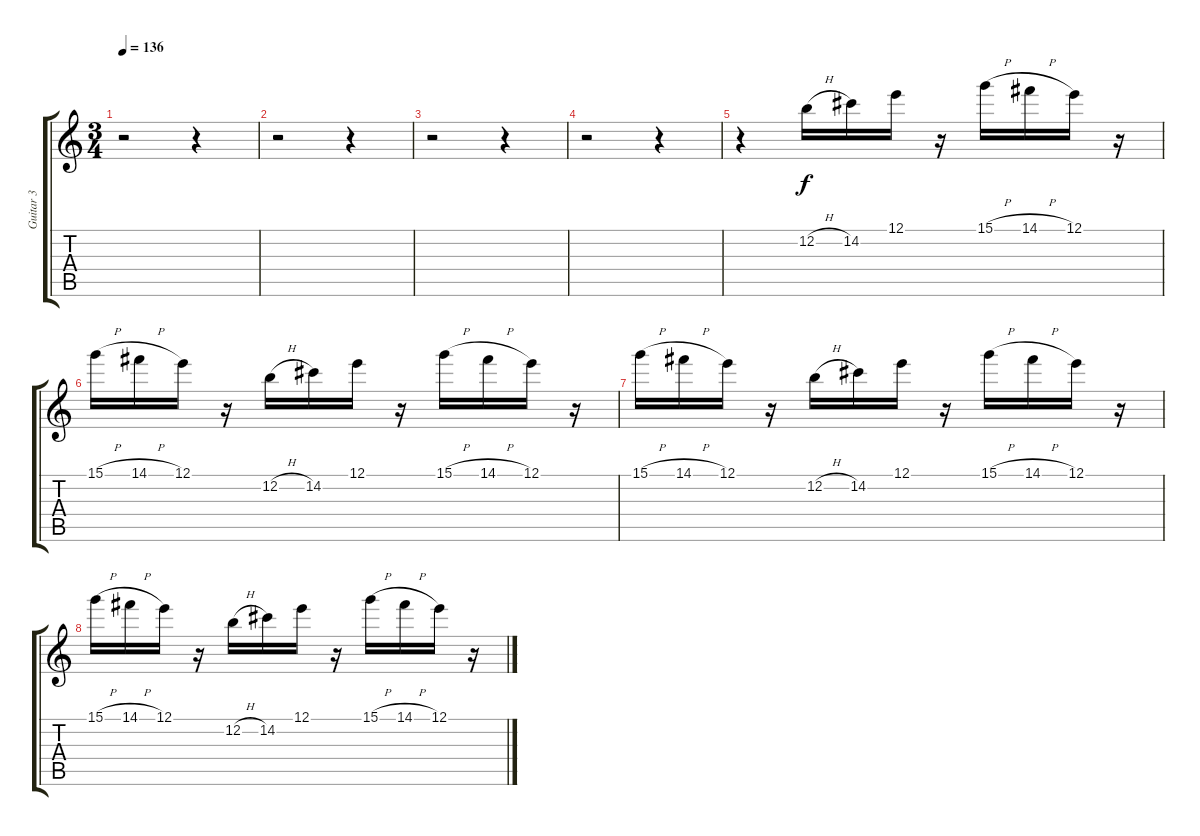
\track ("Guitar 3" "Guitar 3") {instrument electricguitarjazz}
\staff {score tabs}
\tuning (E4 B3 G3 D3 A2 E2) {hide}
\ts (3 4)
\tempo 136
\clef g2
\ks c
r.2{dy f} r.4 |
r.2 r.4 |
r.2 r.4 |
r.2 r.4 |
r.4{volume 13 balance 8} 12.2{h}.16 14.2.16 12.1.16 r.16 15.1{h}.16 14.1{h}.16 12.1.16 r.16 |
15.1{h}.16 14.1{h}.16 12.1.16 r.16 12.2{h}.16 14.2.16 12.1.16 r.16 15.1{h}.16 14.1{h}.16 12.1.16 r.16 |
15.1{h}.16 14.1{h}.16 12.1.16 r.16 12.2{h}.16 14.2.16 12.1.16 r.16 15.1{h}.16 14.1{h}.16 12.1.16 r.16 |
15.1{h}.16 14.1{h}.16 12.1.16 r.16 12.2{h}.16 14.2.16 12.1.16 r.16 15.1{h}.16 14.1{h}.16 12.1.16 r.16
